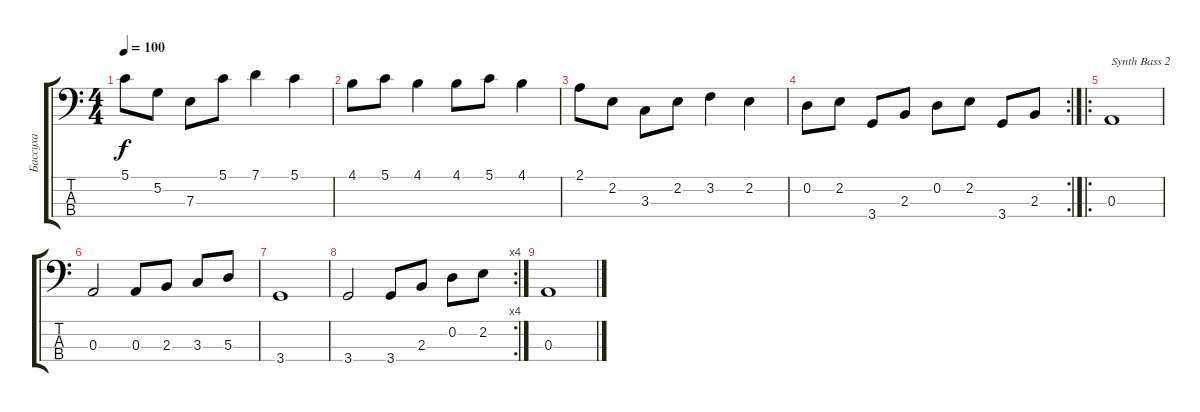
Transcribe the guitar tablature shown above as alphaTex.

\track ("Бассуха" "Бассуха") {instrument synthbass2}
\staff {score tabs}
\tuning (G2 D2 A1 E1) {hide}
\ts (4 4)
\tempo 100
\clef f4
\ks c
5.1.8{dy f} 5.2.8 7.3.8 5.1.8 7.1.4 5.1.4 |
4.1.8 5.1.8 4.1.4 4.1.8 5.1.8 4.1.4 |
2.1.8 2.2.8 3.3.8 2.2.8 3.2.4 2.2.4 |
\rc 2
0.2.8 2.2.8 3.4.8 2.3.8 0.2.8 2.2.8 3.4.8 2.3.8 |
\ro
0.3.1{txt "Synth Bass 2" volume 16 instrument synthbass2} |
0.3.2 0.3.8 2.3.8 3.3.8 5.3.8 |
3.4.1 |
\rc 4
3.4.2 3.4.8 2.3.8 0.2.8 2.2.8 |
0.3.1
